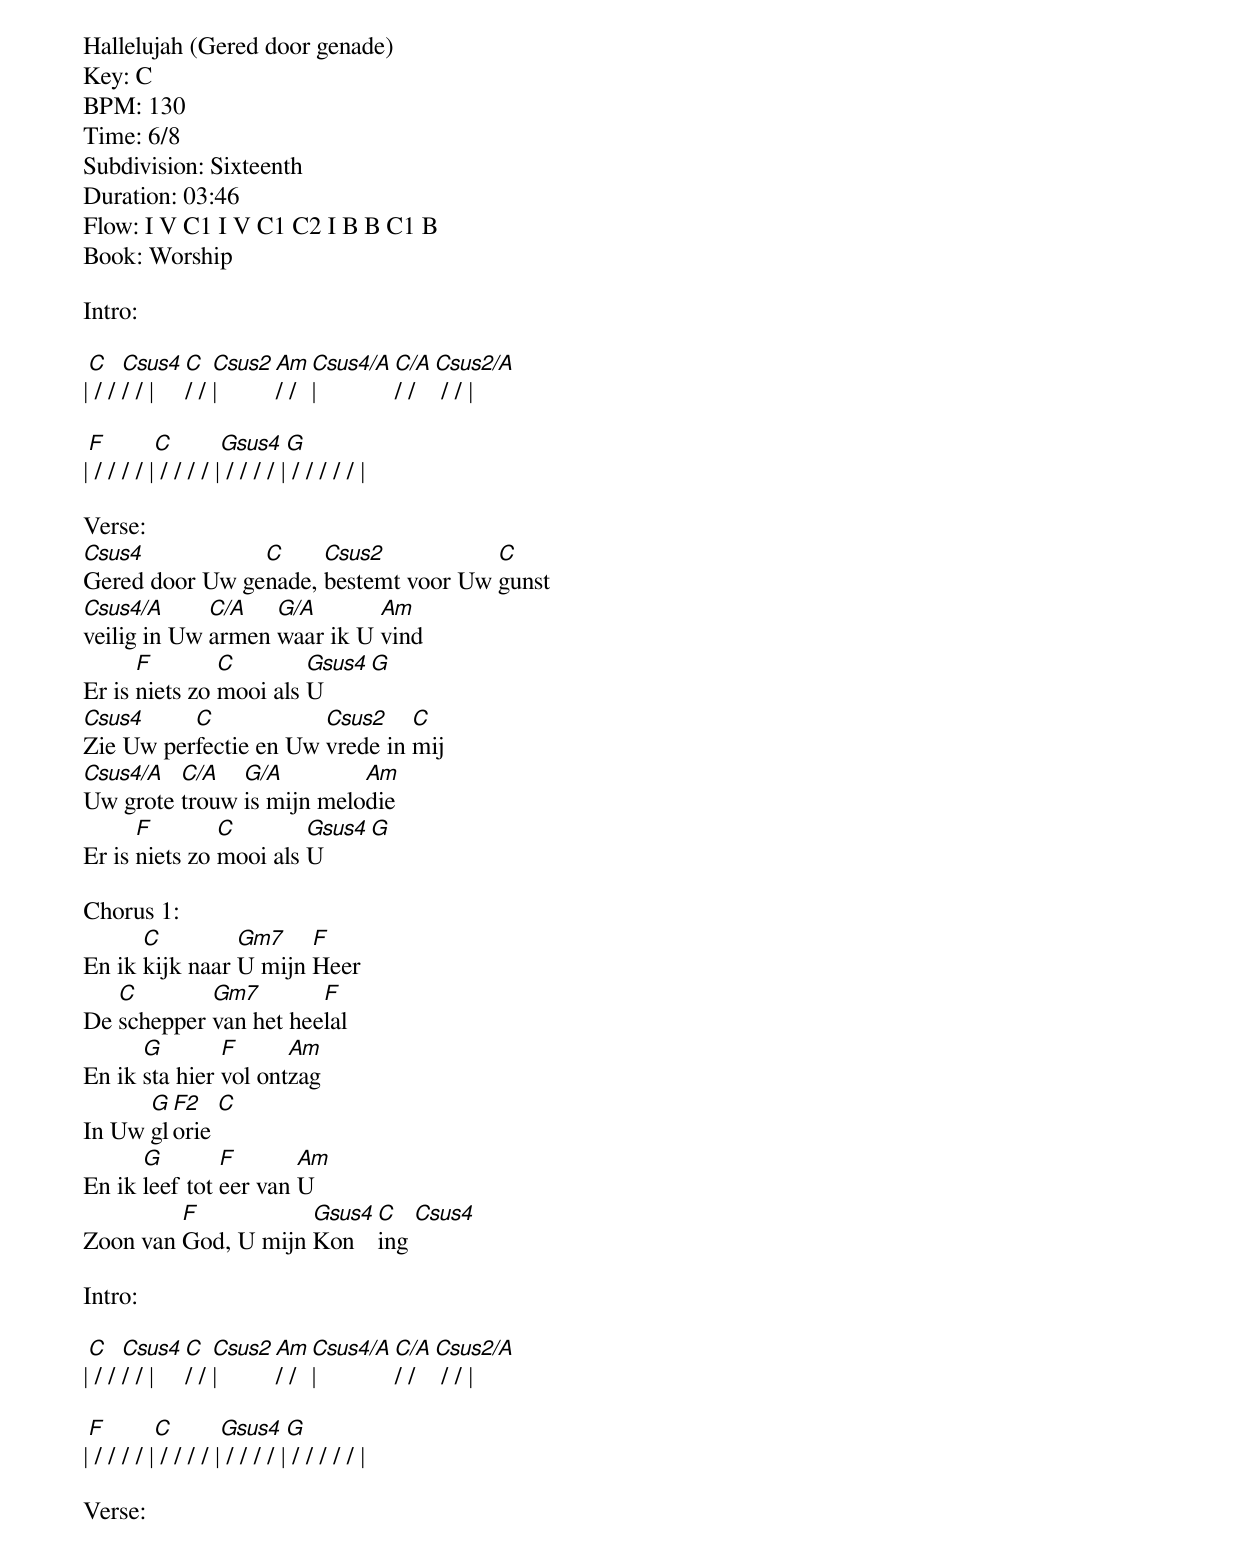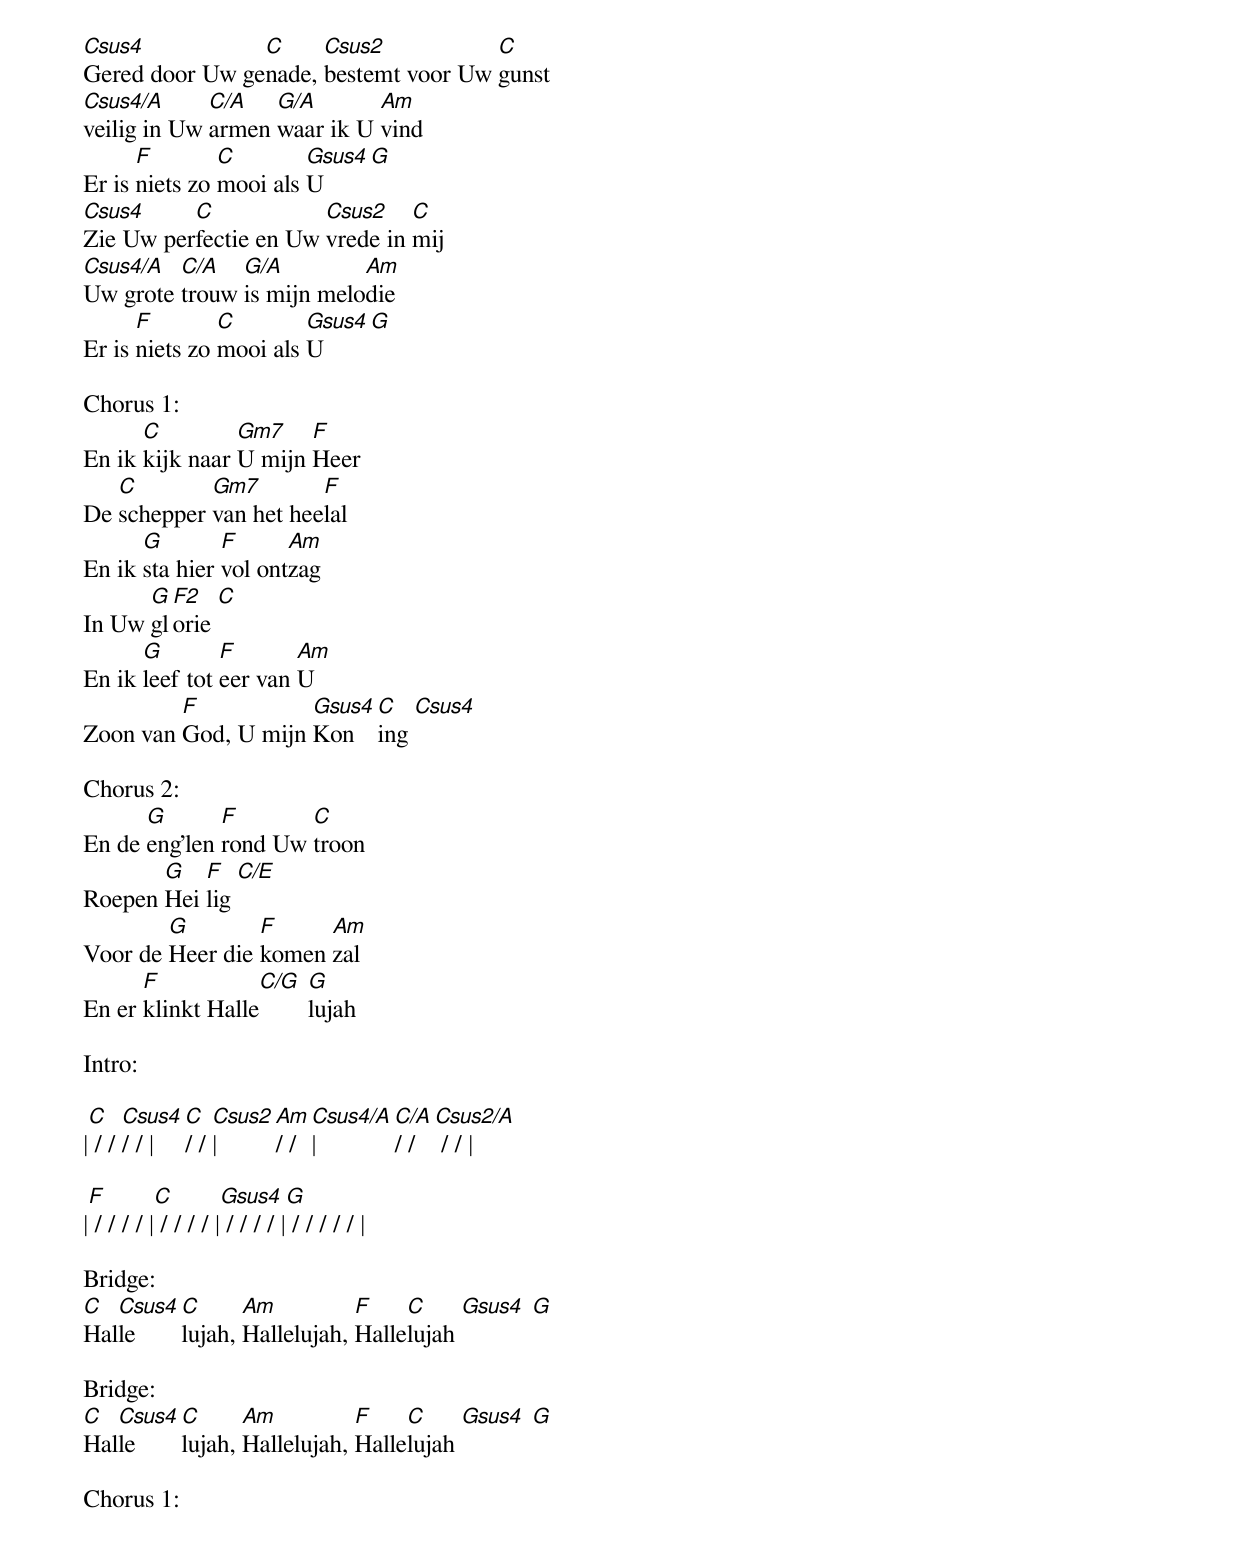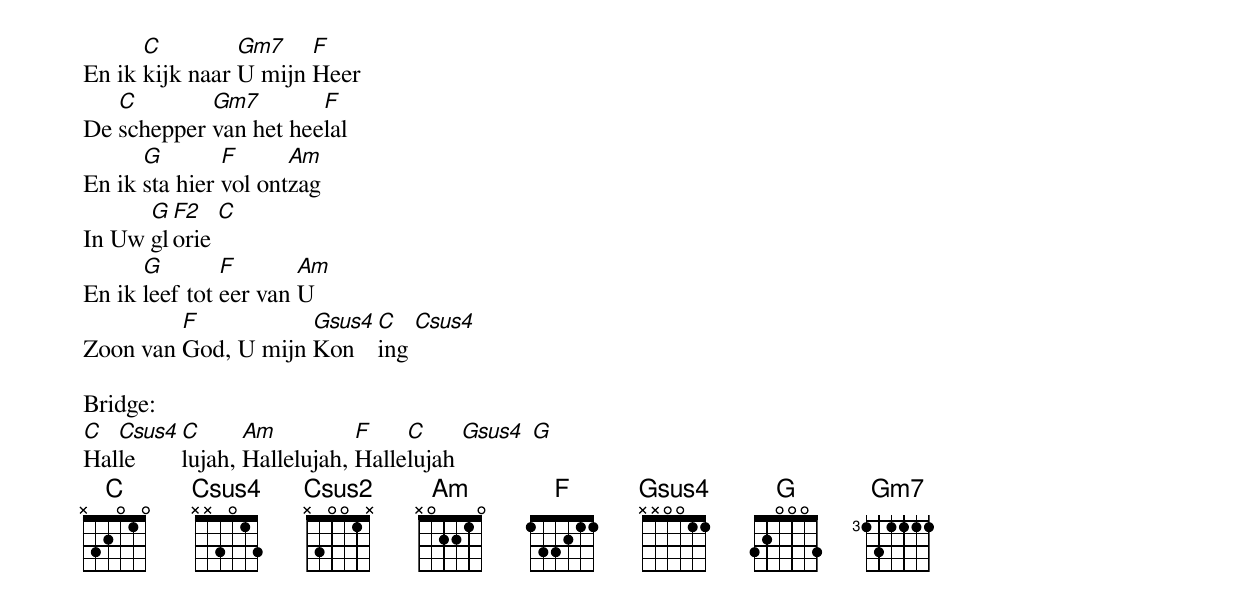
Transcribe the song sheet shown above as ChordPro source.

Hallelujah (Gered door genade)
Key: C
BPM: 130
Time: 6/8
Subdivision: Sixteenth
Duration: 03:46
Flow: I V C1 I V C1 C2 I B B C1 B
Book: Worship

Intro:

|[C] / / [Csus4]/ / | [C]/ / [Csus2]| [Am]/ / [Csus4/A]| [C/A]/ / [Csus2/A] / / |

|[F] / / / / |[C] / / / / |[Gsus4] / / / / |[G] / / / / / |

Verse:
[Csus4]Gered door Uw ge[C]nade, [Csus2]bestemt voor Uw [C]gunst
[Csus4/A]veilig in Uw [C/A]armen [G/A]waar ik U [Am]vind
Er is [F]niets zo [C]mooi als [Gsus4]U [G]
[Csus4]Zie Uw per[C]fectie en Uw [Csus2]vrede in [C]mij
[Csus4/A]Uw grote﻿ [C/A]trouw [G/A]is mijn melo[Am]die
Er is [F]niets zo [C]mooi als [Gsus4]U  [G]

Chorus 1:
En ik [C]kijk naar [Gm7]U mijn [F]Heer
De [C]schepper [Gm7]van het hee[F]lal
En ik [G]sta hier [F]vol ont[Am]zag
In Uw [G]gl[F2]orie [C]
En ik [G]leef tot [F]eer van [Am]U
Zoon van [F]God, U mijn [Gsus4]Kon[C]ing [Csus4]

Intro:

|[C] / / [Csus4]/ / | [C]/ / [Csus2]| [Am]/ / [Csus4/A]| [C/A]/ / [Csus2/A] / / |

|[F] / / / / |[C] / / / / |[Gsus4] / / / / |[G] / / / / / |

Verse:
[Csus4]Gered door Uw ge[C]nade, [Csus2]bestemt voor Uw [C]gunst
[Csus4/A]veilig in Uw [C/A]armen [G/A]waar ik U [Am]vind
Er is [F]niets zo [C]mooi als [Gsus4]U [G]
[Csus4]Zie Uw per[C]fectie en Uw [Csus2]vrede in [C]mij
[Csus4/A]Uw grote﻿ [C/A]trouw [G/A]is mijn melo[Am]die
Er is [F]niets zo [C]mooi als [Gsus4]U  [G]

Chorus 1:
En ik [C]kijk naar [Gm7]U mijn [F]Heer
De [C]schepper [Gm7]van het hee[F]lal
En ik [G]sta hier [F]vol ont[Am]zag
In Uw [G]gl[F2]orie [C]
En ik [G]leef tot [F]eer van [Am]U
Zoon van [F]God, U mijn [Gsus4]Kon[C]ing [Csus4]

Chorus 2:
En de [G]eng’len [F]rond Uw [C]troon
Roepen [G]Hei [F]lig [C/E]
Voor de [G]Heer die [F]komen [Am]zal
En er [F]klinkt Halle[C/G] [G]lujah

Intro:

|[C] / / [Csus4]/ / | [C]/ / [Csus2]| [Am]/ / [Csus4/A]| [C/A]/ / [Csus2/A] / / |

|[F] / / / / |[C] / / / / |[Gsus4] / / / / |[G] / / / / / |

Bridge:
[C]Hal[Csus4]le[C]lujah, [Am]Hallelujah, [F]Halle[C]lujah [Gsus4] [G]

Bridge:
[C]Hal[Csus4]le[C]lujah, [Am]Hallelujah, [F]Halle[C]lujah [Gsus4] [G]

Chorus 1:
En ik [C]kijk naar [Gm7]U mijn [F]Heer
De [C]schepper [Gm7]van het hee[F]lal
En ik [G]sta hier [F]vol ont[Am]zag
In Uw [G]gl[F2]orie [C]
En ik [G]leef tot [F]eer van [Am]U
Zoon van [F]God, U mijn [Gsus4]Kon[C]ing [Csus4]

Bridge:
[C]Hal[Csus4]le[C]lujah, [Am]Hallelujah, [F]Halle[C]lujah [Gsus4] [G]
